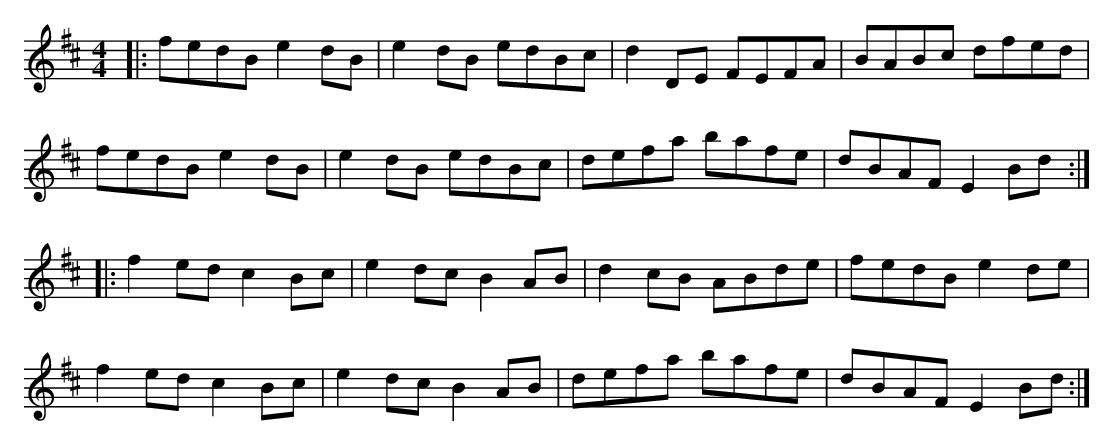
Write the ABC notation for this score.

X:1
M:4/4
K:Edor
|:fedB e2dB|e2dB edBc|d2DE FEFA|BABc dfed |
fedB e2dB|e2dB edBc|defa bafe|dBAF E2Bd:|
|:f2ed c2Bc|e2dc B2AB|d2cB ABde|fedB e2de |
f2ed c2Bc|e2dc B2AB|defa bafe|dBAF E2Bd:|
